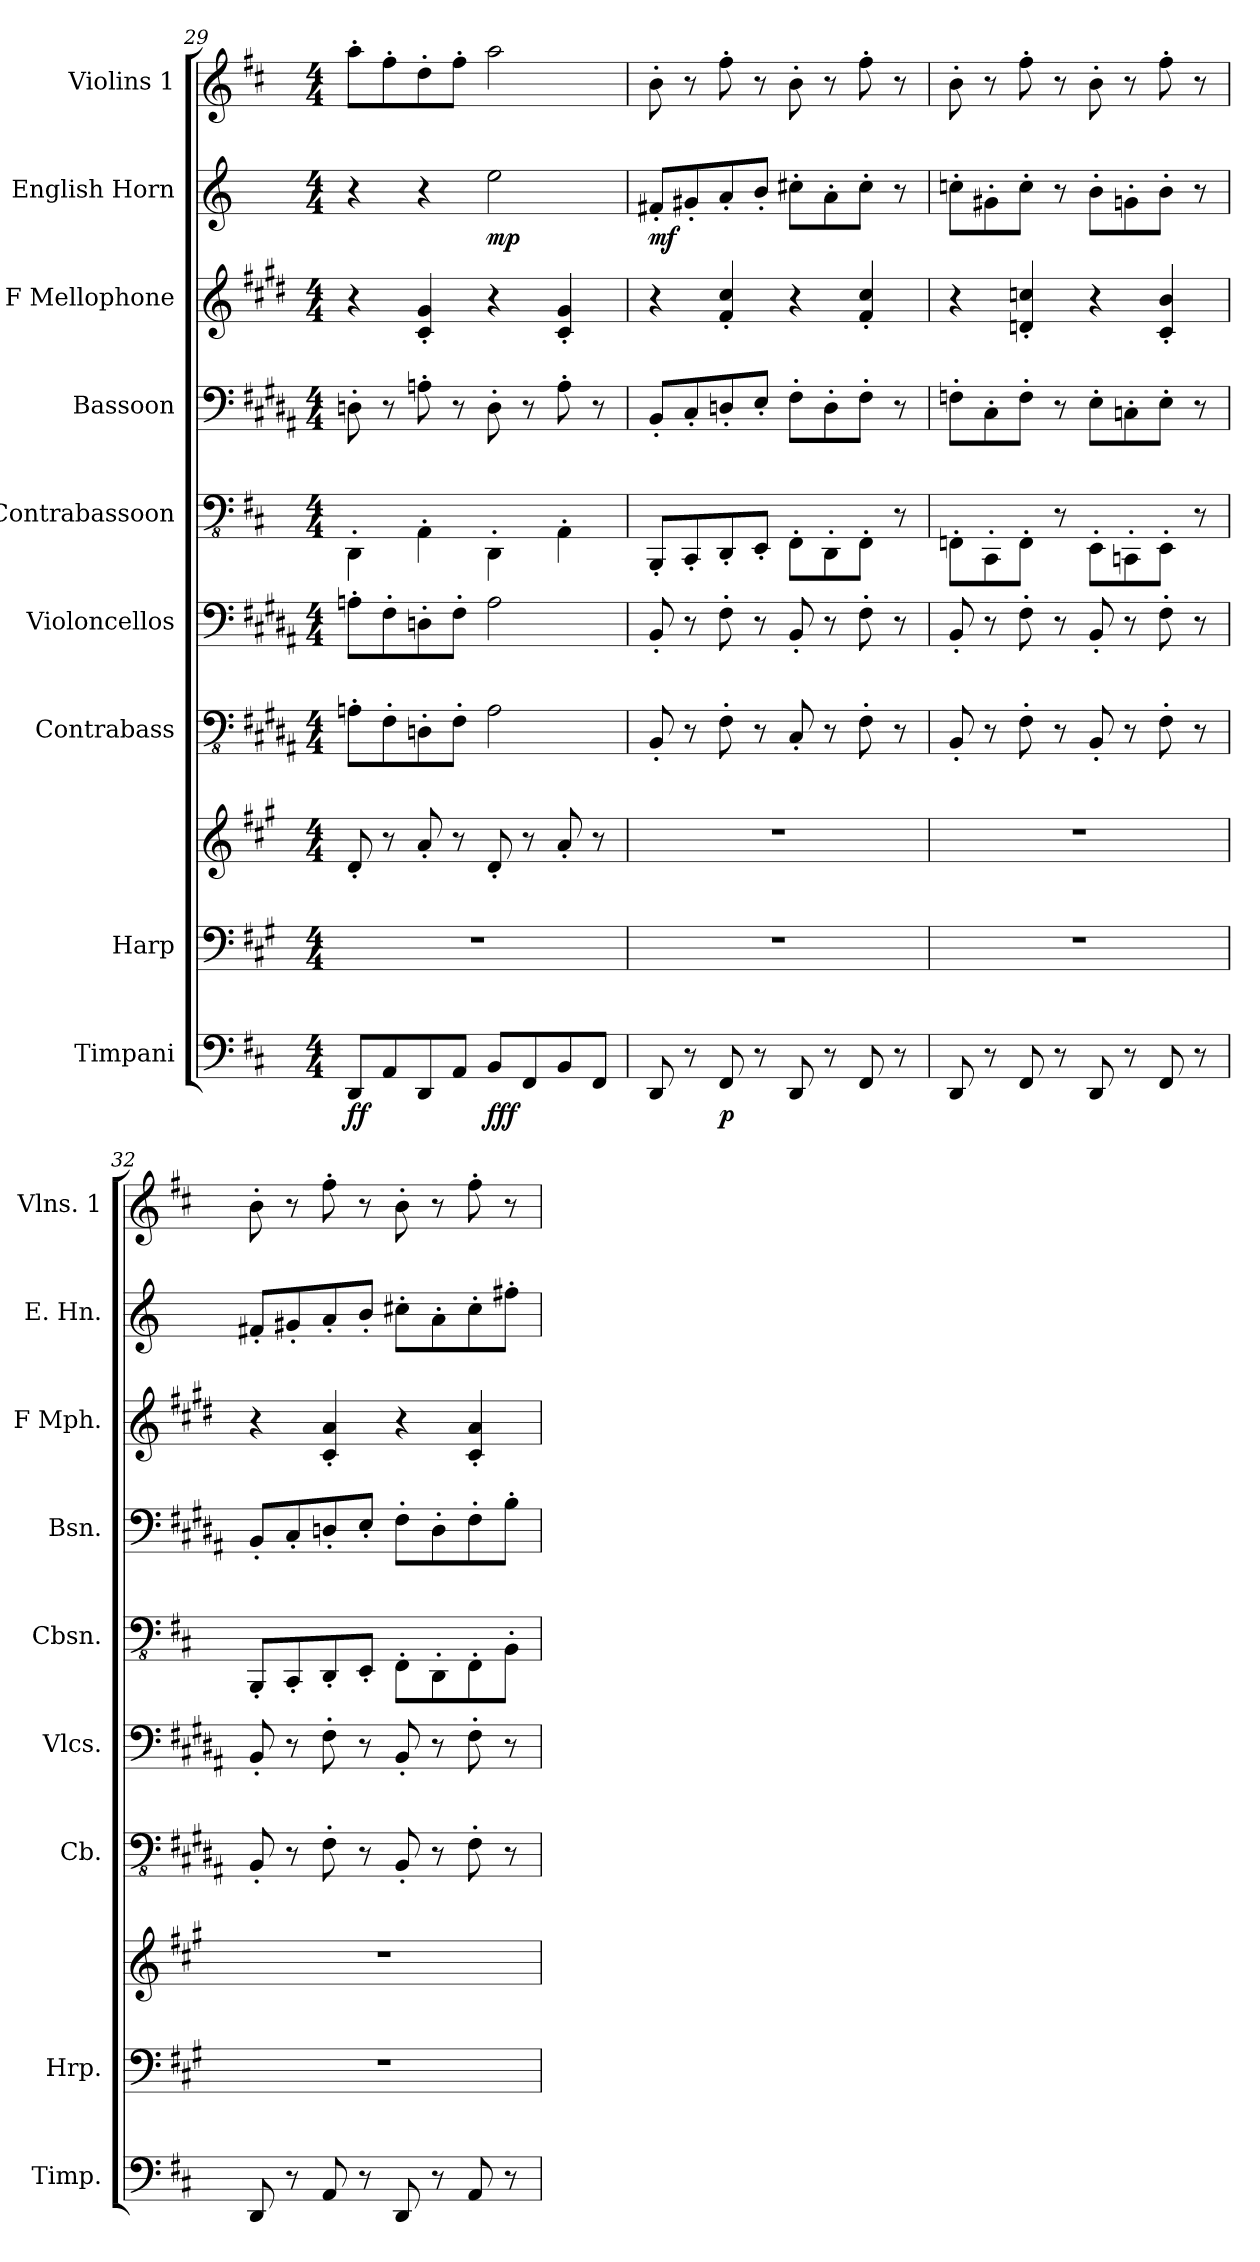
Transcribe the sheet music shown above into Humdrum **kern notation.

**kern	**dynam	**kern	**kern	**kern	**kern	**kern	**kern	**kern	**kern	**dynam	**kern
*part9	*part9	*part8	*part8	*part7	*part6	*part5	*part4	*part3	*part2	*part2	*part1
*staff10	*staff10	*staff9	*staff8	*staff7	*staff6	*staff5	*staff4	*staff3	*staff2	*staff2	*staff1
*I"Timpani	*	*I"Harp	*	*I"Contrabass	*I"Violoncellos	*I"Contrabassoon	*I"Bassoon	*I"F Mellophone	*I"English Horn	*	*I"Violins 1
*I'Timp.	*	*I'Hrp.	*	*I'Cb.	*I'Vlcs.	*I'Cbsn.	*I'Bsn.	*I'F Mph.	*I'E. Hn.	*	*I'Vlns. 1
*clefF4	*	*clefF4	*clefG2	*clefFv4	*clefF4	*clefFv4	*clefF4	*clefG2	*clefG2	*	*clefG2
*	*	*	*	*	*	*ITrd7c12	*	*ITrd4c7	*ITrd4c7	*	*
*k[f#c#]	*	*k[f#c#g#]	*k[f#c#g#]	*k[f#c#g#d#a#]	*k[f#c#g#d#a#]	*k[f#c#]	*k[f#c#g#d#a#]	*k[f#c#g#]	*k[b-]	*	*k[f#c#]
*D:	*	*A:	*A:	*B:	*B:	*D:	*B:	*A:	*F:	*	*D:
*M4/4	*	*M4/4	*M4/4	*M4/4	*M4/4	*M4/4	*M4/4	*M4/4	*M4/4	*	*M4/4
=29	=29	=29	=29	=29	=29	=29	=29	=29	=29	=29	=29
!	!LO:DY:b	!	!	!	!	!	!	!	!	!	!
8DD/L	ff	1r	8d'/	8AA'\L	8A'\L	4DDDD'\	8D'\	4r	4r	.	8aa'\L
8AA/	.	.	8r	8FF#'\	8F#'\	.	8r	.	.	.	8ff#'\
8DD/	.	.	8a'/	8DD'\	8D'\	4AAAA'\	8A'\	4F#/' 4c#/'	4r	.	8dd'\
8AA/J	.	.	8r	8FF#'\J	8F#'\J	.	8r	.	.	.	8ff#'\J
!	!LO:DY:b	!	!	!	!	!	!	!	!	!LO:DY:b	!
8BB/L	fff	.	8d'/	2AA\	2A\	4DDDD'\	8D'\	4r	2a\	mp	2aa\
8FF#/	.	.	8r	.	.	.	8r	.	.	.	.
8BB/	.	.	8a'/	.	.	4AAAA'\	8A'\	4F#/' 4c#/'	.	.	.
8FF#/J	.	.	8r	.	.	.	8r	.	.	.	.
=30	=30	=30	=30	=30	=30	=30	=30	=30	=30	=30	=30
!	!	!	!	!	!	!	!	!	!	!LO:DY:b	!
8DD/	.	1r	1r	8BBB'/	8BB'/	8BBBBB'/L	8BB'/L	4r	8B'/L	mf	8b'\
8r	.	.	.	8r	8r	8CCCC#'/	8C#'/	.	8c#'/	.	8r
!	!LO:DY:b	!	!	!	!	!	!	!	!	!	!
8FF#/	p	.	.	8FF#'\	8F#'\	8DDDD'/	8D'/	4B/' 4f#/'	8d'/	.	8ff#'\
8r	.	.	.	8r	8r	8EEEE'/J	8E'/J	.	8e'/J	.	8r
8DD/	.	.	.	8CC#'/	8BB'/	8FFFF#'\L	8F#'\L	4r	8f#'\L	.	8b'\
8r	.	.	.	8r	8r	8DDDD'\	8D'\	.	8d'\	.	8r
8FF#/	.	.	.	8FF#'\	8F#'\	8FFFF#'\J	8F#'\J	4B/' 4f#/'	8f#'\J	.	8ff#'\
8r	.	.	.	8r	8r	8r	8r	.	8r	.	8r
!!LO:PB:g=z
=31	=31	=31	=31	=31	=31	=31	=31	=31	=31	=31	=31
8DD/	.	1r	1r	8BBB'/	8BB'/	8FFFFn'\L	8Fn'\L	4r	8fn'\L	.	8b'\
8r	.	.	.	8r	8r	8CCCC#'\	8C#'\	.	8c#'\	.	8r
8FF#/	.	.	.	8FF#'\	8F#'\	8FFFF'\J	8F'\J	4Gn/' 4fn/'	8f'\J	.	8ff#'\
8r	.	.	.	8r	8r	8r	8r	.	8r	.	8r
8DD/	.	.	.	8BBB'/	8BB'/	8EEEE'\L	8E'\L	4r	8e'\L	.	8b'\
8r	.	.	.	8r	8r	8CCCCn'\	8Cn'\	.	8cn'\	.	8r
8FF#/	.	.	.	8FF#'\	8F#'\	8EEEE'\J	8E'\J	4F#/' 4e/'	8e'\J	.	8ff#'\
8r	.	.	.	8r	8r	8r	8r	.	8r	.	8r
=32	=32	=32	=32	=32	=32	=32	=32	=32	=32	=32	=32
8DD/	.	1r	1r	8BBB'/	8BB'/	8BBBBB'/L	8BB'/L	4r	8B'/L	.	8b'\
8r	.	.	.	8r	8r	8CCCC#'/	8C#'/	.	8c#'/	.	8r
8AA/	.	.	.	8FF#'\	8F#'\	8DDDD'/	8D'/	4F#/' 4d/'	8d'/	.	8ff#'\
8r	.	.	.	8r	8r	8EEEE'/J	8E'/J	.	8e'/J	.	8r
8DD/	.	.	.	8BBB'/	8BB'/	8FFFF#'\L	8F#'\L	4r	8f#'\L	.	8b'\
8r	.	.	.	8r	8r	8DDDD'\	8D'\	.	8d'\	.	8r
8AA/	.	.	.	8FF#'\	8F#'\	8FFFF#'\	8F#'\	4F#/' 4d/'	8f#'\	.	8ff#'\
8r	.	.	.	8r	8r	8BBBB'\J	8B'\J	.	8b'\J	.	8r
=	=	=	=	=	=	=	=	=	=	=	=
*-	*-	*-	*-	*-	*-	*-	*-	*-	*-	*-	*-
